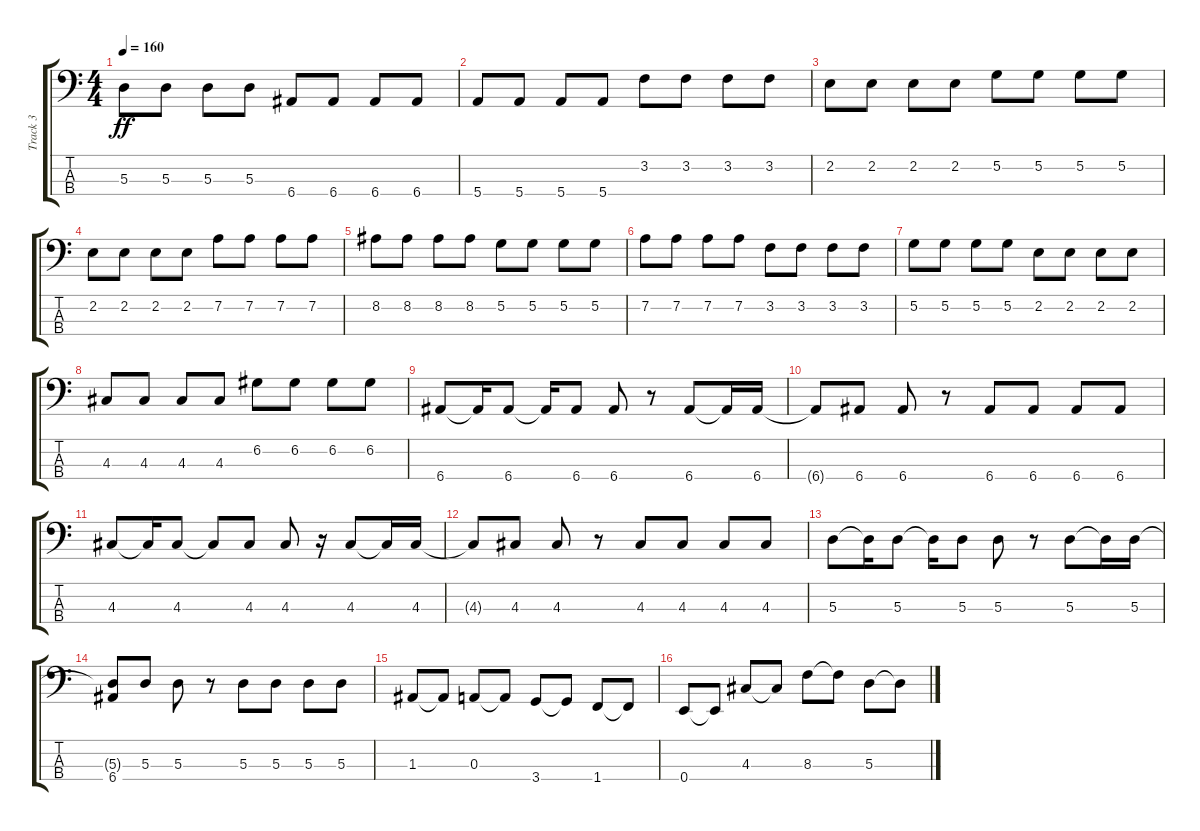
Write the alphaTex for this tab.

\track ("Track 3" "Track 3") {instrument electricbasspick}
\staff {score tabs}
\tuning (G2 D2 A1 E1) {hide}
\ts (4 4)
\tempo 160
\clef f4
\ks c
5.3.8{dy ff} 5.3.8 5.3.8 5.3.8 6.4.8 6.4.8 6.4.8 6.4.8 |
5.4.8 5.4.8 5.4.8 5.4.8 3.2.8 3.2.8 3.2.8 3.2.8 |
2.2.8 2.2.8 2.2.8 2.2.8 5.2.8 5.2.8 5.2.8 5.2.8 |
2.2.8 2.2.8 2.2.8 2.2.8 7.2.8 7.2.8 7.2.8 7.2.8 |
8.2.8 8.2.8 8.2.8 8.2.8 5.2.8 5.2.8 5.2.8 5.2.8 |
7.2.8 7.2.8 7.2.8 7.2.8 3.2.8 3.2.8 3.2.8 3.2.8 |
5.2.8 5.2.8 5.2.8 5.2.8 2.2.8 2.2.8 2.2.8 2.2.8 |
4.3.8 4.3.8 4.3.8 4.3.8 6.2.8 6.2.8 6.2.8 6.2.8 |
6.4.8 6.4{t}.16 6.4.8 6.4{t}.16 6.4.8 6.4.8 r.8 6.4.8 6.4{t}.16 6.4.16 |
6.4{t}.8 6.4.8 6.4.8 r.8 6.4.8 6.4.8 6.4.8 6.4.8 |
4.3.8 4.3{t}.16 4.3.8 4.3{t}.8 4.3.8 4.3.8 r.16 4.3.8 4.3{t}.16 4.3.16 |
4.3{t}.8 4.3.8 4.3.8 r.8 4.3.8 4.3.8 4.3.8 4.3.8 |
5.3.8 5.3{t}.16 5.3.8 5.3{t}.16 5.3.8 5.3.8 r.8 5.3.8 5.3{t}.16 5.3.16 |
(5.3{t} 6.4).8 5.3.8 5.3.8 r.8 5.3.8 5.3.8 5.3.8 5.3.8 |
1.3.8 1.3{t}.8 0.3.8 0.3{t}.8 3.4.8 3.4{t}.8 1.4.8 1.4{t}.8 |
0.4.8 0.4{t}.8 4.3.8 4.3{t}.8 8.3.8 8.3{t}.8 5.3.8 5.3{t}.8
